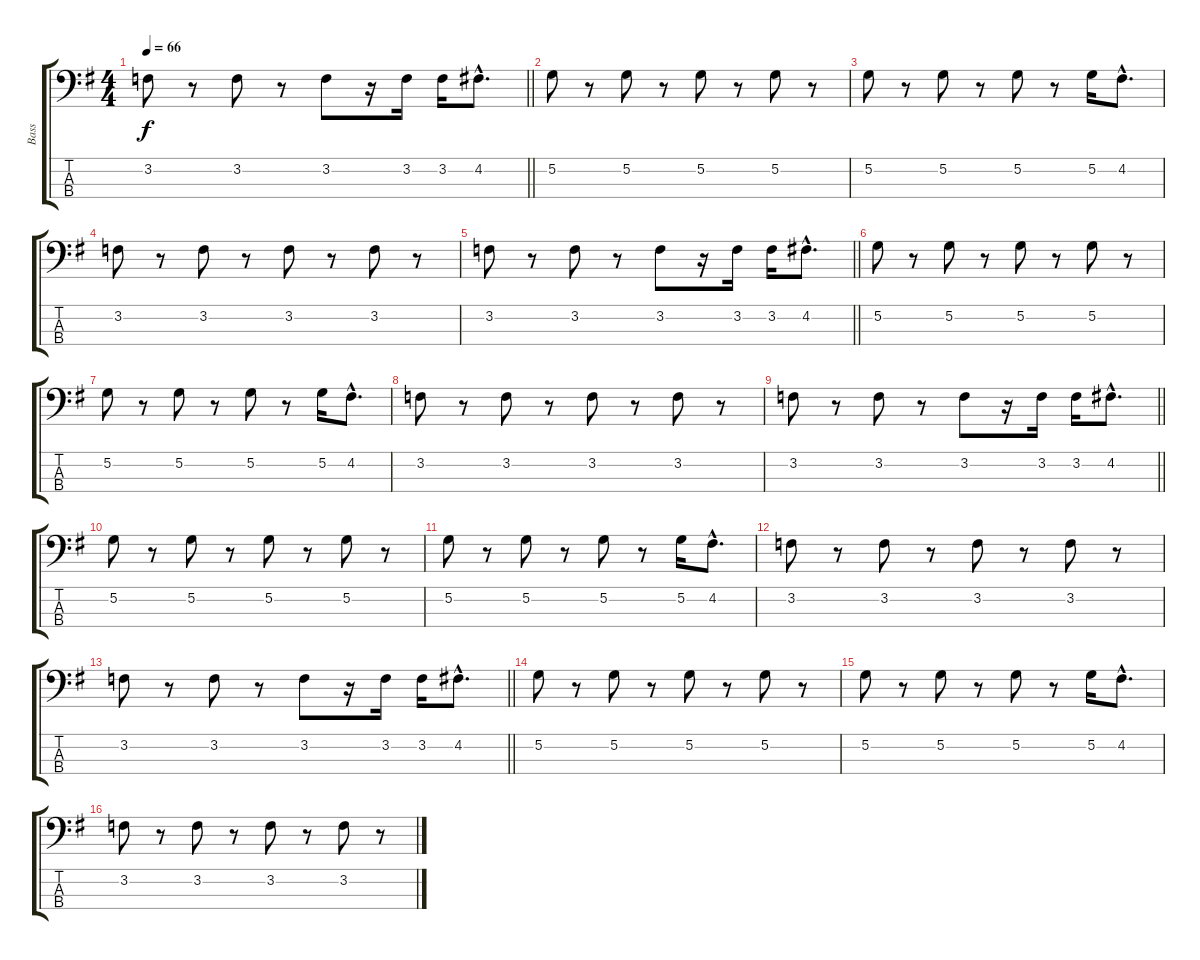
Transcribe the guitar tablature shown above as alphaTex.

\track ("Bass" "Bass") {instrument fretlessbass}
\staff {score tabs}
\tuning (G2 D2 A1 E1) {hide}
\ts (4 4)
\tempo 66
\clef f4
\barLineRight lightlight
\ks g
3.2.8{dy f} r.8 3.2.8 r.8 3.2.8 r.16 3.2.16 3.2.16 4.2{hac}.8{d} |
5.2.8 r.8 5.2.8 r.8 5.2.8 r.8 5.2.8 r.8 |
5.2.8 r.8 5.2.8 r.8 5.2.8 r.8 5.2.16 4.2{hac}.8{d} |
3.2.8 r.8 3.2.8 r.8 3.2.8 r.8 3.2.8 r.8 |
\barLineRight lightlight
3.2.8 r.8 3.2.8 r.8 3.2.8 r.16 3.2.16 3.2.16 4.2{hac}.8{d} |
5.2.8 r.8 5.2.8 r.8 5.2.8 r.8 5.2.8 r.8 |
5.2.8 r.8 5.2.8 r.8 5.2.8 r.8 5.2.16 4.2{hac}.8{d} |
3.2.8 r.8 3.2.8 r.8 3.2.8 r.8 3.2.8 r.8 |
\barLineRight lightlight
3.2.8 r.8 3.2.8 r.8 3.2.8 r.16 3.2.16 3.2.16 4.2{hac}.8{d} |
5.2.8 r.8 5.2.8 r.8 5.2.8 r.8 5.2.8 r.8 |
5.2.8 r.8 5.2.8 r.8 5.2.8 r.8 5.2.16 4.2{hac}.8{d} |
3.2.8 r.8 3.2.8 r.8 3.2.8 r.8 3.2.8 r.8 |
\barLineRight lightlight
3.2.8 r.8 3.2.8 r.8 3.2.8 r.16 3.2.16 3.2.16 4.2{hac}.8{d} |
5.2.8 r.8 5.2.8 r.8 5.2.8 r.8 5.2.8 r.8 |
5.2.8{volume 7} r.8 5.2.8 r.8 5.2.8 r.8 5.2.16 4.2{hac}.8{d} |
3.2.8 r.8 3.2.8 r.8 3.2.8 r.8 3.2.8 r.8
